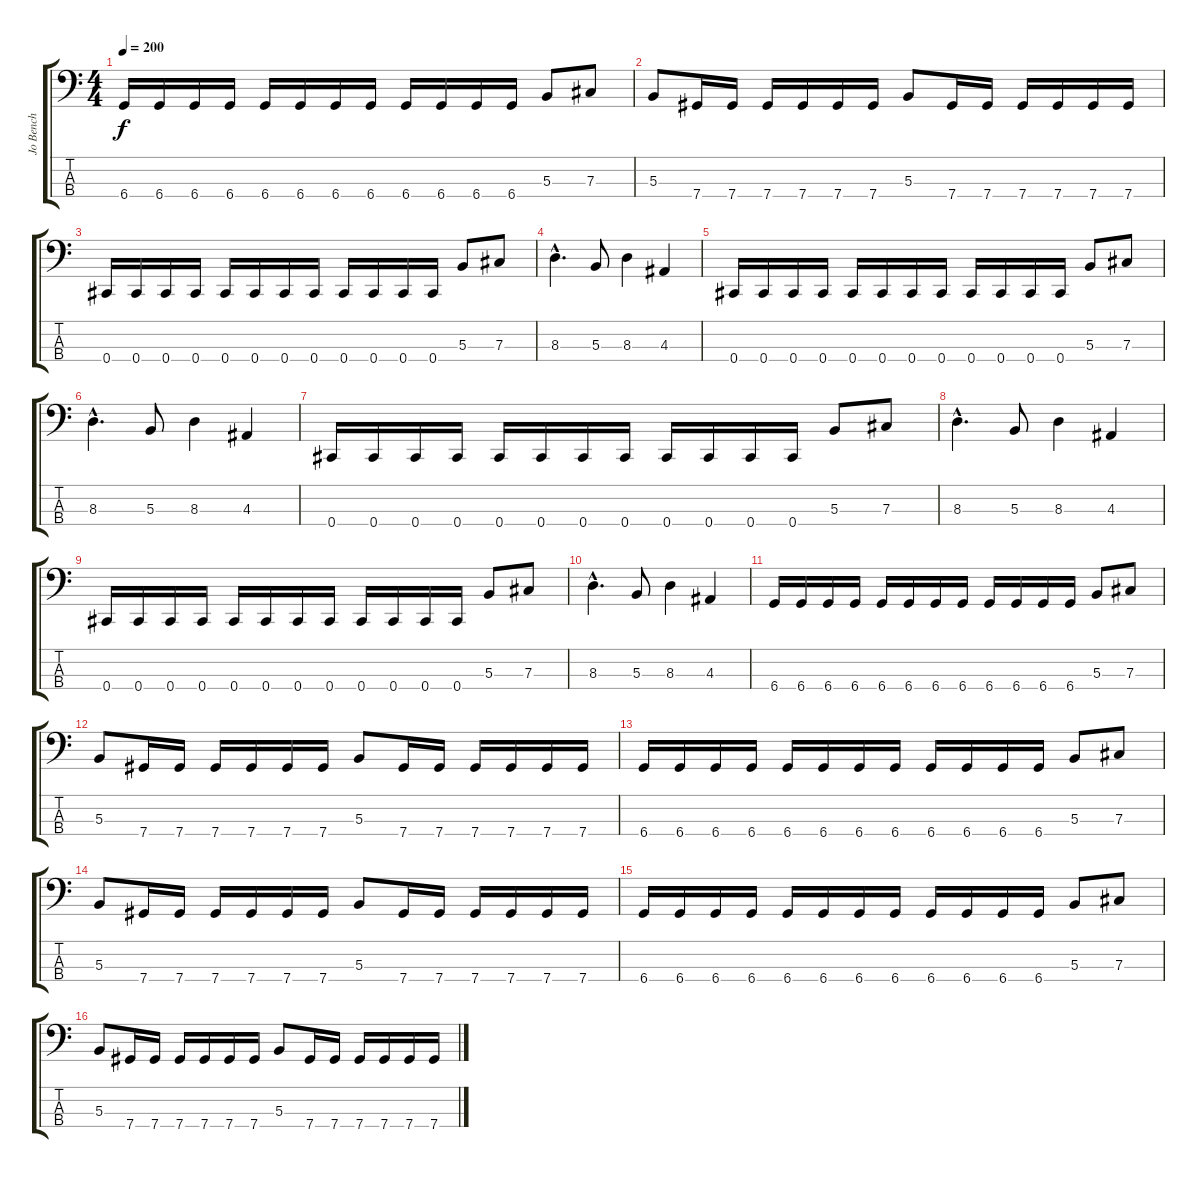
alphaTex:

\track ("Jo Bench" "Jo Bench") {instrument electricbassfinger}
\staff {score tabs}
\tuning (E2 B1 Gb1 Db1) {hide}
\ts (4 4)
\tempo 200
\clef f4
\ks c
6.4.16{dy f} 6.4.16 6.4.16 6.4.16 6.4.16 6.4.16 6.4.16 6.4.16 6.4.16 6.4.16 6.4.16 6.4.16 5.3.8 7.3.8 |
5.3.8 7.4.16 7.4.16 7.4.16 7.4.16 7.4.16 7.4.16 5.3.8 7.4.16 7.4.16 7.4.16 7.4.16 7.4.16 7.4.16 |
0.4.16 0.4.16 0.4.16 0.4.16 0.4.16 0.4.16 0.4.16 0.4.16 0.4.16 0.4.16 0.4.16 0.4.16 5.3.8 7.3.8 |
8.3{hac}.4{d} 5.3.8 8.3.4 4.3.4 |
0.4.16 0.4.16 0.4.16 0.4.16 0.4.16 0.4.16 0.4.16 0.4.16 0.4.16 0.4.16 0.4.16 0.4.16 5.3.8 7.3.8 |
8.3{hac}.4{d} 5.3.8 8.3.4 4.3.4 |
0.4.16 0.4.16 0.4.16 0.4.16 0.4.16 0.4.16 0.4.16 0.4.16 0.4.16 0.4.16 0.4.16 0.4.16 5.3.8 7.3.8 |
8.3{hac}.4{d} 5.3.8 8.3.4 4.3.4 |
0.4.16 0.4.16 0.4.16 0.4.16 0.4.16 0.4.16 0.4.16 0.4.16 0.4.16 0.4.16 0.4.16 0.4.16 5.3.8 7.3.8 |
8.3{hac}.4{d} 5.3.8 8.3.4 4.3.4 |
6.4.16 6.4.16 6.4.16 6.4.16 6.4.16 6.4.16 6.4.16 6.4.16 6.4.16 6.4.16 6.4.16 6.4.16 5.3.8 7.3.8 |
5.3.8 7.4.16 7.4.16 7.4.16 7.4.16 7.4.16 7.4.16 5.3.8 7.4.16 7.4.16 7.4.16 7.4.16 7.4.16 7.4.16 |
6.4.16 6.4.16 6.4.16 6.4.16 6.4.16 6.4.16 6.4.16 6.4.16 6.4.16 6.4.16 6.4.16 6.4.16 5.3.8 7.3.8 |
5.3.8 7.4.16 7.4.16 7.4.16 7.4.16 7.4.16 7.4.16 5.3.8 7.4.16 7.4.16 7.4.16 7.4.16 7.4.16 7.4.16 |
6.4.16 6.4.16 6.4.16 6.4.16 6.4.16 6.4.16 6.4.16 6.4.16 6.4.16 6.4.16 6.4.16 6.4.16 5.3.8 7.3.8 |
5.3.8 7.4.16 7.4.16 7.4.16 7.4.16 7.4.16 7.4.16 5.3.8 7.4.16 7.4.16 7.4.16 7.4.16 7.4.16 7.4.16
